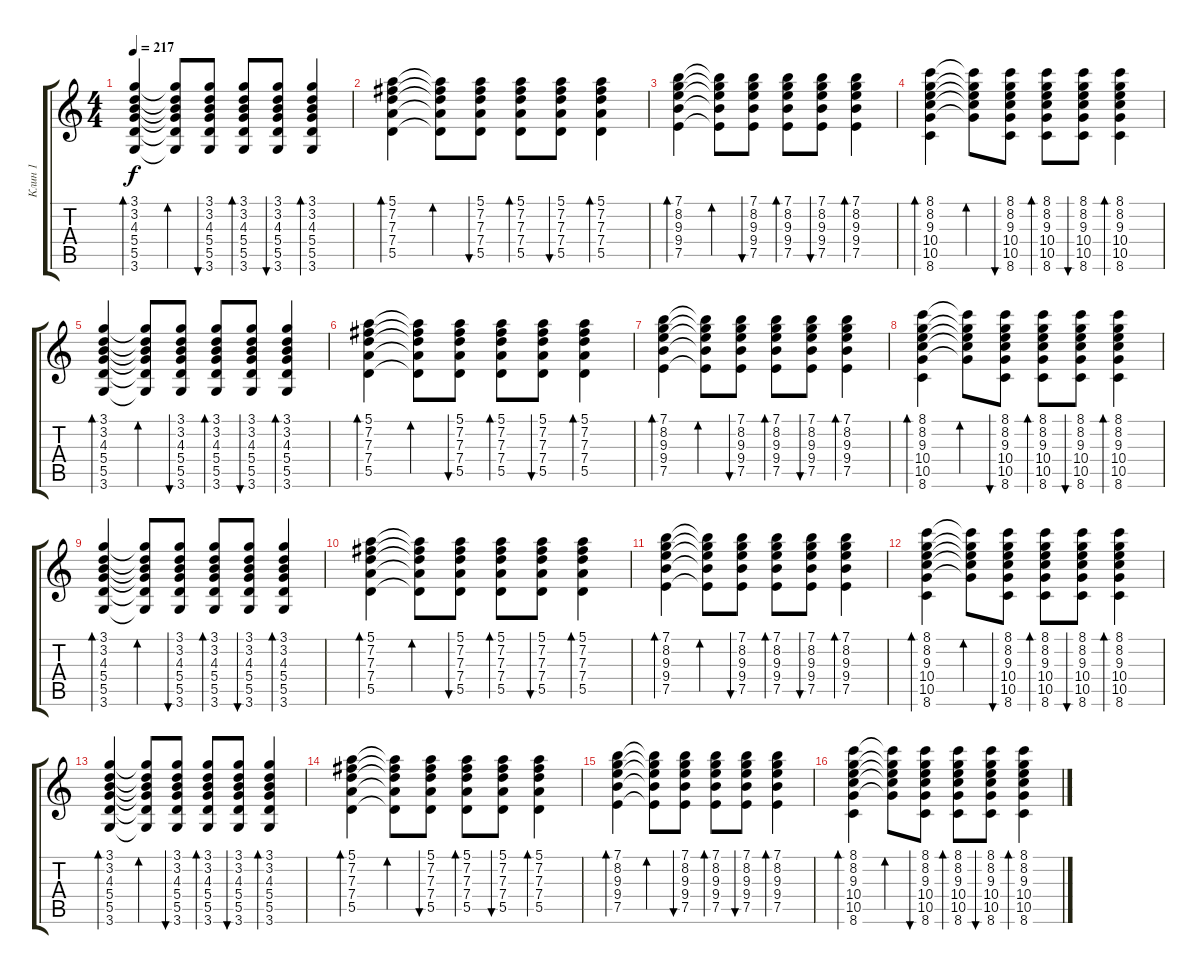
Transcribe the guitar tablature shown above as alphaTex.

\track ("Клин 1" "Клин 1") {instrument electricguitarjazz}
\staff {score tabs}
\tuning (E4 B3 G3 D3 A2 E2) {hide}
\ts (4 4)
\tempo 217
\clef g2
\ks c
(3.1 3.2 4.3 5.4 5.5 3.6).4{bd 60 dy f} (3.1{t} 3.2{t} 4.3{t} 5.4{t} 5.5{t} 3.6{t}).8{bd 60} (3.1 3.2 4.3 5.4 5.5 3.6).8{bu 60} (3.1 3.2 4.3 5.4 5.5 3.6).8{bd 60} (3.1 3.2 4.3 5.4 5.5 3.6).8{bu 60} (3.1 3.2 4.3 5.4 5.5 3.6).4{bd 60} |
(5.1 7.2 7.3 7.4 5.5).4{bd 60} (5.1{t} 7.2{t} 7.3{t} 7.4{t} 5.5{t}).8{bd 60} (5.1 7.2 7.3 7.4 5.5).8{bu 60} (5.1 7.2 7.3 7.4 5.5).8{bd 60} (5.1 7.2 7.3 7.4 5.5).8{bu 60} (5.1 7.2 7.3 7.4 5.5).4{bd 60} |
(7.1 8.2 9.3 9.4 7.5).4{bd 60} (7.1{t} 8.2{t} 9.3{t} 9.4{t} 7.5{t}).8{bd 60} (7.1 8.2 9.3 9.4 7.5).8{bu 60} (7.1 8.2 9.3 9.4 7.5).8{bd 60} (7.1 8.2 9.3 9.4 7.5).8{bu 60} (7.1 8.2 9.3 9.4 7.5).4{bd 60} |
(8.1 8.2 9.3 10.4 10.5 8.6).4{bd 60} (8.1{t} 8.2{t} 9.3{t} 10.4{t} 10.5{t}).8{bd 60} (8.1 8.2 9.3 10.4 10.5 8.6).8{bu 60} (8.1 8.2 9.3 10.4 10.5 8.6).8{bd 60} (8.1 8.2 9.3 10.4 10.5 8.6).8{bu 60} (8.1 8.2 9.3 10.4 10.5 8.6).4{bd 60} |
(3.1 3.2 4.3 5.4 5.5 3.6).4{bd 60} (3.1{t} 3.2{t} 4.3{t} 5.4{t} 5.5{t} 3.6{t}).8{bd 60} (3.1 3.2 4.3 5.4 5.5 3.6).8{bu 60} (3.1 3.2 4.3 5.4 5.5 3.6).8{bd 60} (3.1 3.2 4.3 5.4 5.5 3.6).8{bu 60} (3.1 3.2 4.3 5.4 5.5 3.6).4{bd 60} |
(5.1 7.2 7.3 7.4 5.5).4{bd 60} (5.1{t} 7.2{t} 7.3{t} 7.4{t} 5.5{t}).8{bd 60} (5.1 7.2 7.3 7.4 5.5).8{bu 60} (5.1 7.2 7.3 7.4 5.5).8{bd 60} (5.1 7.2 7.3 7.4 5.5).8{bu 60} (5.1 7.2 7.3 7.4 5.5).4{bd 60} |
(7.1 8.2 9.3 9.4 7.5).4{bd 60} (7.1{t} 8.2{t} 9.3{t} 9.4{t} 7.5{t}).8{bd 60} (7.1 8.2 9.3 9.4 7.5).8{bu 60} (7.1 8.2 9.3 9.4 7.5).8{bd 60} (7.1 8.2 9.3 9.4 7.5).8{bu 60} (7.1 8.2 9.3 9.4 7.5).4{bd 60} |
(8.1 8.2 9.3 10.4 10.5 8.6).4{bd 60} (8.1{t} 8.2{t} 9.3{t} 10.4{t} 10.5{t}).8{bd 60} (8.1 8.2 9.3 10.4 10.5 8.6).8{bu 60} (8.1 8.2 9.3 10.4 10.5 8.6).8{bd 60} (8.1 8.2 9.3 10.4 10.5 8.6).8{bu 60} (8.1 8.2 9.3 10.4 10.5 8.6).4{bd 60} |
(3.1 3.2 4.3 5.4 5.5 3.6).4{bd 60} (3.1{t} 3.2{t} 4.3{t} 5.4{t} 5.5{t} 3.6{t}).8{bd 60} (3.1 3.2 4.3 5.4 5.5 3.6).8{bu 60} (3.1 3.2 4.3 5.4 5.5 3.6).8{bd 60} (3.1 3.2 4.3 5.4 5.5 3.6).8{bu 60} (3.1 3.2 4.3 5.4 5.5 3.6).4{bd 60} |
(5.1 7.2 7.3 7.4 5.5).4{bd 60} (5.1{t} 7.2{t} 7.3{t} 7.4{t} 5.5{t}).8{bd 60} (5.1 7.2 7.3 7.4 5.5).8{bu 60} (5.1 7.2 7.3 7.4 5.5).8{bd 60} (5.1 7.2 7.3 7.4 5.5).8{bu 60} (5.1 7.2 7.3 7.4 5.5).4{bd 60} |
(7.1 8.2 9.3 9.4 7.5).4{bd 60} (7.1{t} 8.2{t} 9.3{t} 9.4{t} 7.5{t}).8{bd 60} (7.1 8.2 9.3 9.4 7.5).8{bu 60} (7.1 8.2 9.3 9.4 7.5).8{bd 60} (7.1 8.2 9.3 9.4 7.5).8{bu 60} (7.1 8.2 9.3 9.4 7.5).4{bd 60} |
(8.1 8.2 9.3 10.4 10.5 8.6).4{bd 60} (8.1{t} 8.2{t} 9.3{t} 10.4{t} 10.5{t}).8{bd 60} (8.1 8.2 9.3 10.4 10.5 8.6).8{bu 60} (8.1 8.2 9.3 10.4 10.5 8.6).8{bd 60} (8.1 8.2 9.3 10.4 10.5 8.6).8{bu 60} (8.1 8.2 9.3 10.4 10.5 8.6).4{bd 60} |
(3.1 3.2 4.3 5.4 5.5 3.6).4{bd 60} (3.1{t} 3.2{t} 4.3{t} 5.4{t} 5.5{t} 3.6{t}).8{bd 60} (3.1 3.2 4.3 5.4 5.5 3.6).8{bu 60} (3.1 3.2 4.3 5.4 5.5 3.6).8{bd 60} (3.1 3.2 4.3 5.4 5.5 3.6).8{bu 60} (3.1 3.2 4.3 5.4 5.5 3.6).4{bd 60} |
(5.1 7.2 7.3 7.4 5.5).4{bd 60} (5.1{t} 7.2{t} 7.3{t} 7.4{t} 5.5{t}).8{bd 60} (5.1 7.2 7.3 7.4 5.5).8{bu 60} (5.1 7.2 7.3 7.4 5.5).8{bd 60} (5.1 7.2 7.3 7.4 5.5).8{bu 60} (5.1 7.2 7.3 7.4 5.5).4{bd 60} |
(7.1 8.2 9.3 9.4 7.5).4{bd 60} (7.1{t} 8.2{t} 9.3{t} 9.4{t} 7.5{t}).8{bd 60} (7.1 8.2 9.3 9.4 7.5).8{bu 60} (7.1 8.2 9.3 9.4 7.5).8{bd 60} (7.1 8.2 9.3 9.4 7.5).8{bu 60} (7.1 8.2 9.3 9.4 7.5).4{bd 60} |
(8.1 8.2 9.3 10.4 10.5 8.6).4{bd 60} (8.1{t} 8.2{t} 9.3{t} 10.4{t} 10.5{t}).8{bd 60} (8.1 8.2 9.3 10.4 10.5 8.6).8{bu 60} (8.1 8.2 9.3 10.4 10.5 8.6).8{bd 60} (8.1 8.2 9.3 10.4 10.5 8.6).8{bu 60} (8.1 8.2 9.3 10.4 10.5 8.6).4{bd 60}
